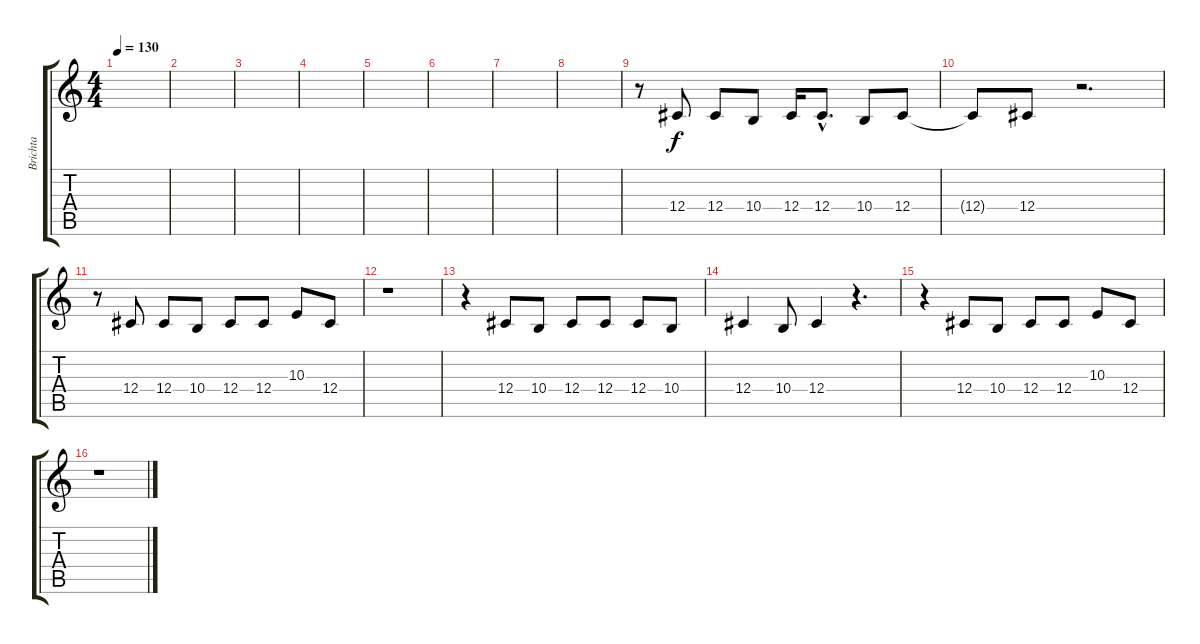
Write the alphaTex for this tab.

\track ("Brichta" "Brichta") {instrument lead6voice}
\staff {score tabs}
\tuning (Eb4 Bb3 Gb3 Db3 Ab2 Eb2) {hide}
\ts (4 4)
\tempo 130
\clef g2
\ks c
|
|
|
|
|
|
|
|
r.8 12.4.8 12.4.8 10.4.8 12.4.16 12.4{hac}.8{d} 10.4.8 12.4.8 |
12.4{t}.8 12.4.8 r.2{d} |
r.8 12.4.8 12.4.8 10.4.8 12.4.8 12.4.8 10.3.8 12.4.8 |
r.1 |
r.4 12.4.8 10.4.8 12.4.8 12.4.8 12.4.8 10.4.8 |
12.4.4 10.4.8 12.4.4 r.4{d} |
r.4 12.4.8 10.4.8 12.4.8 12.4.8 10.3.8 12.4.8 |
r.1
